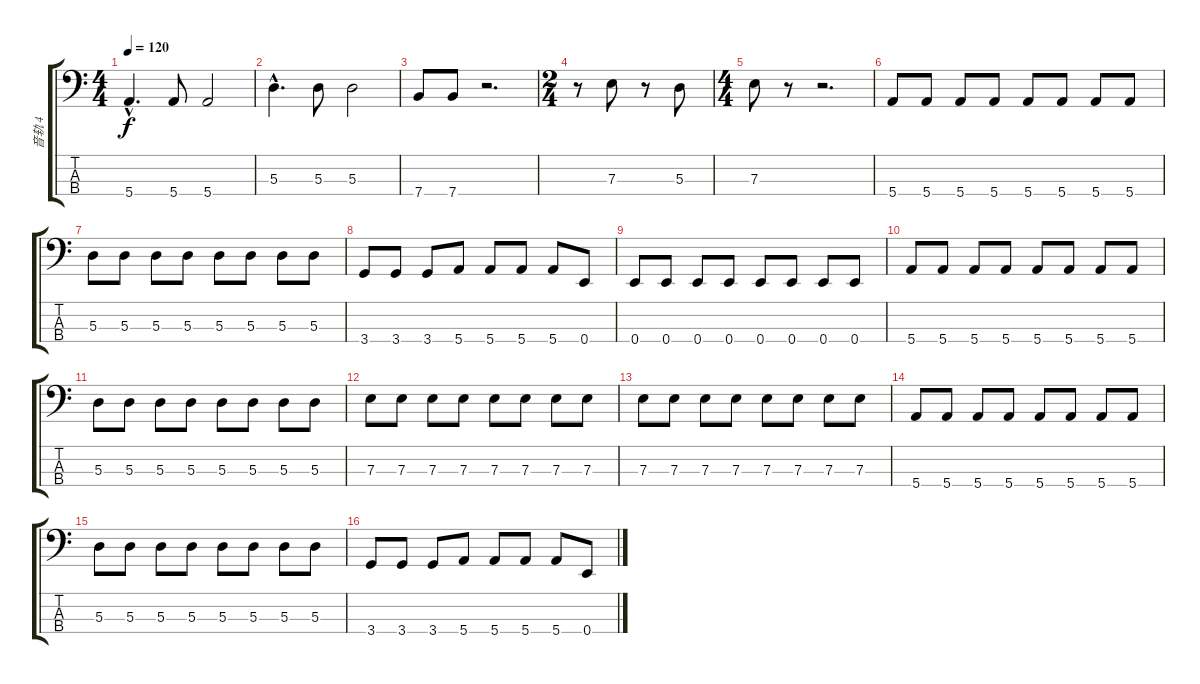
\track ("音轨 4" "音轨 4") {instrument electricbassfinger}
\staff {score tabs}
\tuning (G2 D2 A1 E1) {hide}
\ts (4 4)
\tempo 120
\clef f4
\ks c
5.4{hac}.4{d dy f} 5.4.8 5.4.2 |
5.3{hac}.4{d} 5.3.8 5.3.2 |
7.4.8 7.4.8 r.2{d} |
\ts (2 4)
r.8 7.3.8 r.8 5.3.8 |
\ts (4 4)
7.3.8 r.8 r.2{d} |
5.4.8 5.4.8 5.4.8 5.4.8 5.4.8 5.4.8 5.4.8 5.4.8 |
5.3.8 5.3.8 5.3.8 5.3.8 5.3.8 5.3.8 5.3.8 5.3.8 |
3.4.8 3.4.8 3.4.8 5.4.8 5.4.8 5.4.8 5.4.8 0.4.8 |
0.4.8 0.4.8 0.4.8 0.4.8 0.4.8 0.4.8 0.4.8 0.4.8 |
5.4.8 5.4.8 5.4.8 5.4.8 5.4.8 5.4.8 5.4.8 5.4.8 |
5.3.8 5.3.8 5.3.8 5.3.8 5.3.8 5.3.8 5.3.8 5.3.8 |
7.3.8 7.3.8 7.3.8 7.3.8 7.3.8 7.3.8 7.3.8 7.3.8 |
7.3.8 7.3.8 7.3.8 7.3.8 7.3.8 7.3.8 7.3.8 7.3.8 |
5.4.8 5.4.8 5.4.8 5.4.8 5.4.8 5.4.8 5.4.8 5.4.8 |
5.3.8 5.3.8 5.3.8 5.3.8 5.3.8 5.3.8 5.3.8 5.3.8 |
3.4.8 3.4.8 3.4.8 5.4.8 5.4.8 5.4.8 5.4.8 0.4.8
